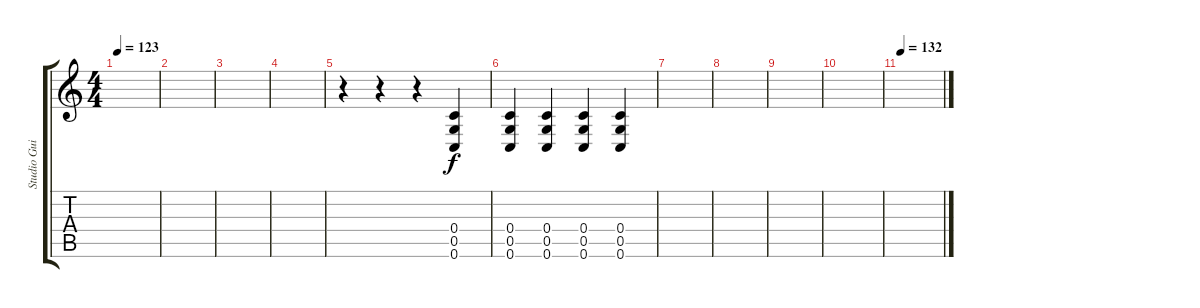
\track ("Studio Guitar" "Studio Gui") {instrument distortionguitar}
\staff {score tabs}
\tuning (D4 A3 F3 C3 G2 C2) {hide}
\ts (4 4)
\tempo 123
\clef g2
\ks c
|
|
|
|
r.4 r.4 r.4 (0.4 0.5 0.6).4 |
(0.4 0.5 0.6).4 (0.4 0.5 0.6).4 (0.4 0.5 0.6).4 (0.4 0.5 0.6).4 |
|
|
|
|
\tempo 132
